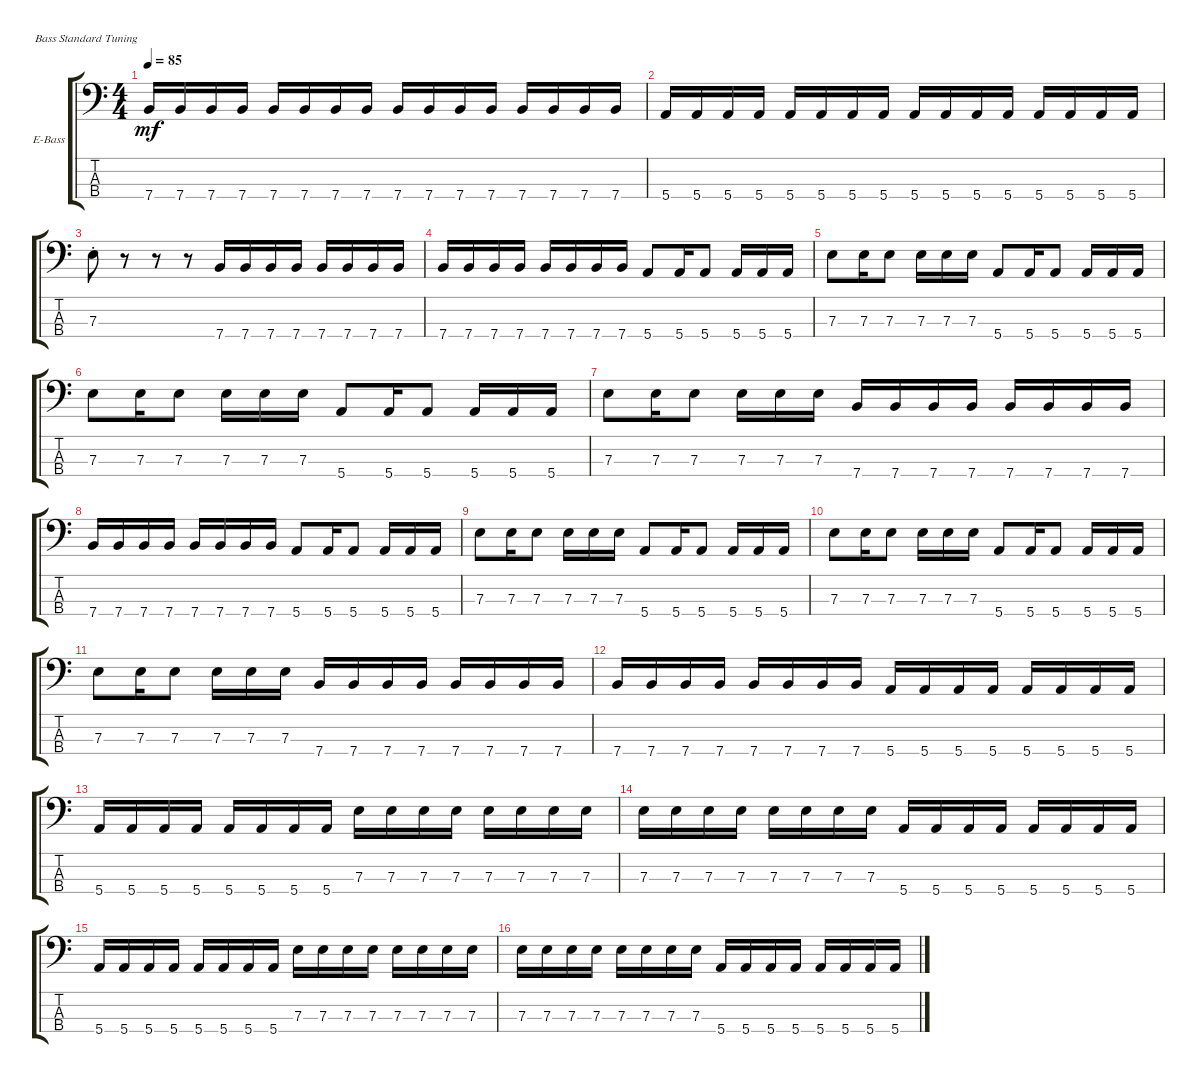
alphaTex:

\defaultSystemsLayout 4
\bracketExtendMode groupsimilarinstruments
\firstSystemTrackNameOrientation horizontal
\otherSystemsTrackNameOrientation horizontal
\track ("Electric Bass" "E-Bass") {instrument electricbassfinger}
\staff {score tabs}
\tuning (G2 D2 A1 E1)
\ts (4 4)
\tempo 85
\clef f4
\scale
0.333333
\ks c
7.4.16{dy mf} 7.4.16 7.4.16 7.4.16 7.4.16 7.4.16 7.4.16 7.4.16 7.4.16 7.4.16 7.4.16 7.4.16 7.4.16 7.4.16 7.4.16 7.4.16 |
\scale
0.333333 5.4.16 5.4.16 5.4.16 5.4.16 5.4.16 5.4.16 5.4.16 5.4.16 5.4.16 5.4.16 5.4.16 5.4.16 5.4.16 5.4.16 5.4.16 5.4.16 |
\scale
0.333333 7.3{st}.8 r.8 r.8 r.8 7.4.16 7.4.16 7.4.16 7.4.16 7.4.16 7.4.16 7.4.16 7.4.16 |
\scale
0.333333 7.4.16 7.4.16 7.4.16 7.4.16 7.4.16 7.4.16 7.4.16 7.4.16 5.4.8 5.4.16 5.4.8 5.4.16 5.4.16 5.4.16 |
\scale
0.333333 7.3.8 7.3.16 7.3.8 7.3.16 7.3.16 7.3.16 5.4.8 5.4.16 5.4.8 5.4.16 5.4.16 5.4.16 |
\scale
0.333333 7.3.8 7.3.16 7.3.8 7.3.16 7.3.16 7.3.16 5.4.8 5.4.16 5.4.8 5.4.16 5.4.16 5.4.16 |
\scale
0.333333 7.3.8 7.3.16 7.3.8 7.3.16 7.3.16 7.3.16 7.4.16 7.4.16 7.4.16 7.4.16 7.4.16 7.4.16 7.4.16 7.4.16 |
\scale
0.333333 7.4.16 7.4.16 7.4.16 7.4.16 7.4.16 7.4.16 7.4.16 7.4.16 5.4.8 5.4.16 5.4.8 5.4.16 5.4.16 5.4.16 |
\scale
0.333333 7.3.8 7.3.16 7.3.8 7.3.16 7.3.16 7.3.16 5.4.8 5.4.16 5.4.8 5.4.16 5.4.16 5.4.16 |
\scale
0.333333 7.3.8 7.3.16 7.3.8 7.3.16 7.3.16 7.3.16 5.4.8 5.4.16 5.4.8 5.4.16 5.4.16 5.4.16 |
\scale
0.333333 7.3.8 7.3.16 7.3.8 7.3.16 7.3.16 7.3.16 7.4.16 7.4.16 7.4.16 7.4.16 7.4.16 7.4.16 7.4.16 7.4.16 |
\scale
0.333333 7.4.16 7.4.16 7.4.16 7.4.16 7.4.16 7.4.16 7.4.16 7.4.16 5.4.16 5.4.16 5.4.16 5.4.16 5.4.16 5.4.16 5.4.16 5.4.16 |
\scale
0.333333 5.4.16 5.4.16 5.4.16 5.4.16 5.4.16 5.4.16 5.4.16 5.4.16 7.3.16 7.3.16 7.3.16 7.3.16 7.3.16 7.3.16 7.3.16 7.3.16 |
\scale
0.333333 7.3.16 7.3.16 7.3.16 7.3.16 7.3.16 7.3.16 7.3.16 7.3.16 5.4.16 5.4.16 5.4.16 5.4.16 5.4.16 5.4.16 5.4.16 5.4.16 |
\scale
0.333333 5.4.16 5.4.16 5.4.16 5.4.16 5.4.16 5.4.16 5.4.16 5.4.16 7.3.16 7.3.16 7.3.16 7.3.16 7.3.16 7.3.16 7.3.16 7.3.16 |
\scale
0.333333 7.3.16 7.3.16 7.3.16 7.3.16 7.3.16 7.3.16 7.3.16 7.3.16 5.4.16 5.4.16 5.4.16 5.4.16 5.4.16 5.4.16 5.4.16 5.4.16
